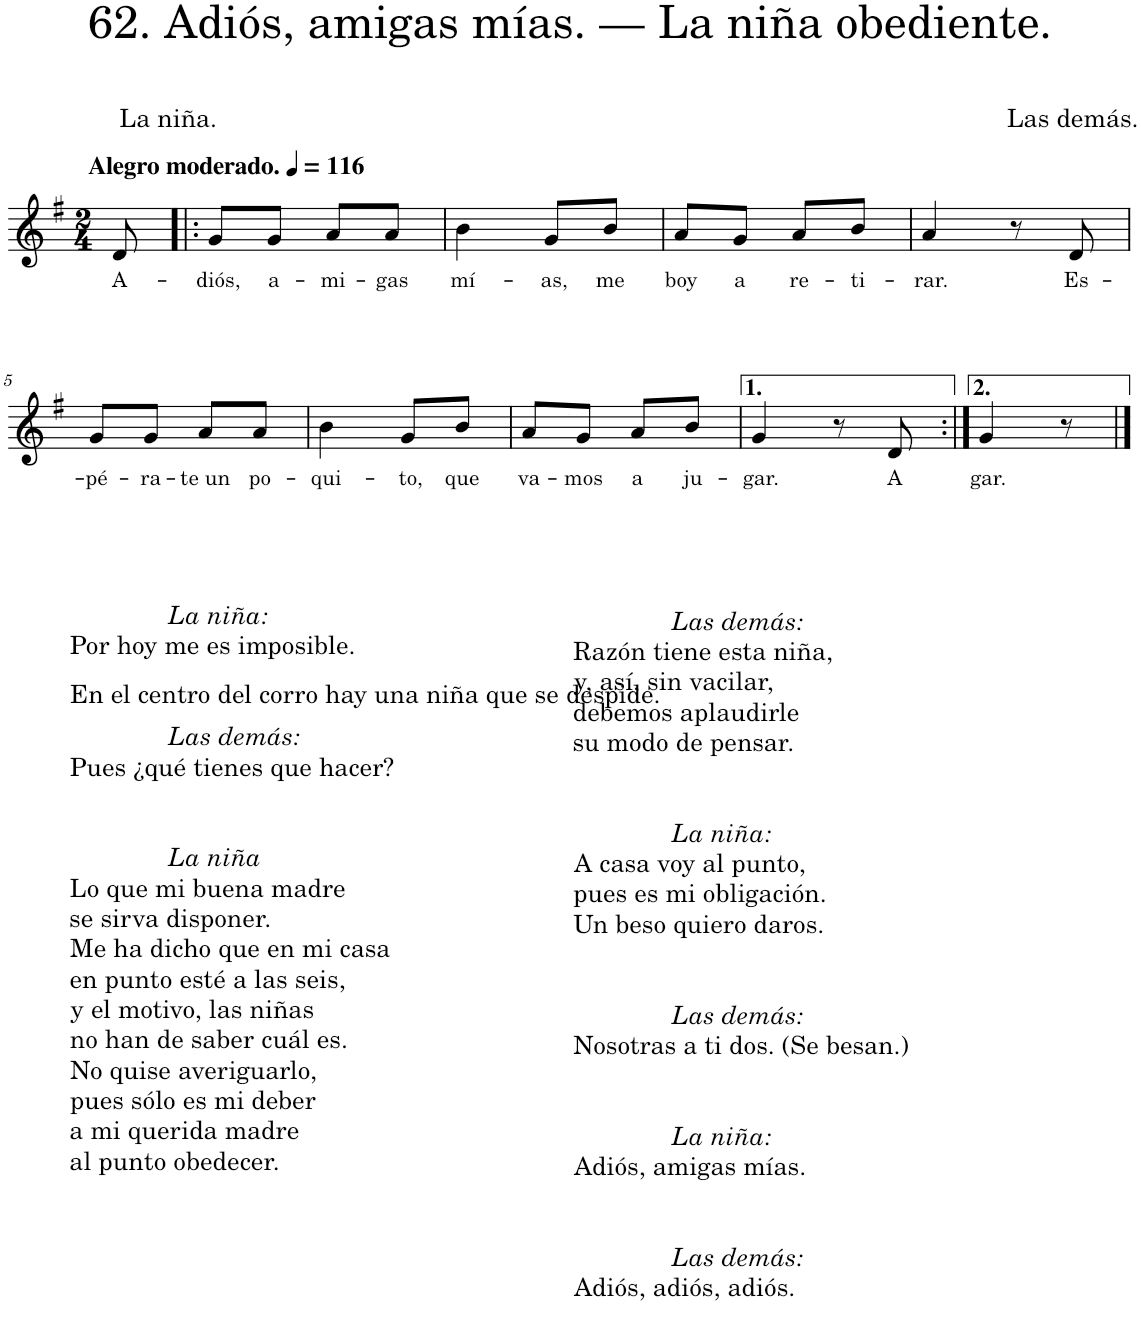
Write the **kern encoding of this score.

**kern	**text
*part1	*part1
*staff1	*staff1
*I"Piano	*
*I'Pno.	*
*clefG2	*
*k[f#]	*
*M2/4	*
*MM116	*
=	=
!LO:TX:a:B:t=Alegro moderado.	!
!LO:TX:a:t=La niña.	!
!	!LO:LY:b
8d/	A-
=1!|:	=1!|:
!	!LO:LY:b
8g/L	-diós,
!	!LO:LY:b
8g/J	a-
!	!LO:LY:b
8a/L	-mi-
!	!LO:LY:b
8a/J	-gas
=2	=2
!	!LO:LY:b
4b\	mí-
!LO:TX:a:t=Las demás.	!
!	!LO:LY:b
8g/L	-as,
!	!LO:LY:b
8b/J	me
=3	=3
!	!LO:LY:b
8a/L	boy
!	!LO:LY:b
8g/J	a
!	!LO:LY:b
8a/L	re-
!	!LO:LY:b
8b/J	-ti-
=4	=4
!	!LO:LY:b
4a/	-rar.
8r	.
!	!LO:LY:b
8d/	Es-
!!LO:LB:g=z
=5	=5
!LO:TX:b:i:t=La niña&colon;	!
!LO:TX:b:t=Por hoy me es imposible.	!
!LO:TX:b:i:t=Las demás&colon;	!
!LO:TX:b:t=Pues ¿qué tienes que hacer?	!
!LO:TX:b:i:t=La niña	!
!LO:TX:b:t=Lo que mi buena madre	!
!LO:TX:b:t=se sirva disponer.	!
!LO:TX:b:t=Me ha dicho que en mi casa	!
!LO:TX:b:t=en punto esté a las seis,	!
!LO:TX:b:t=y el motivo, las niñas	!
!LO:TX:b:t=no han de saber cuál es.	!
!LO:TX:b:t=No quise averiguarlo,	!
!LO:TX:b:t=pues sólo es mi deber	!
!LO:TX:b:t=a mi querida madre	!
!LO:TX:b:t=al punto obedecer.	!
!	!LO:LY:b
8g/L	-pé-
!LO:TX:b:t=En el centro del corro hay una niña que se despide.	!
!	!LO:LY:b
8g/J	-ra-
!LO:TX:b:t=Adaptado de una diana militar por las niñas.	!
!	!LO:LY:b
8a/L	-te un
!	!LO:LY:b
8a/J	po-
=6	=6
!	!LO:LY:b
4b\	-qui-
!	!LO:LY:b
8g/L	-to,
!	!LO:LY:b
8b/J	que
=7	=7
!	!LO:LY:b
8a/L	va-
!LO:TX:b:i:t=Las demás&colon;	!
!LO:TX:b:t=Razón tiene esta niña,	!
!LO:TX:b:t=y, así, sin vacilar,	!
!LO:TX:b:t=debemos aplaudirle	!
!LO:TX:b:t=su modo de pensar.	!
!LO:TX:b:i:t=La niña&colon;	!
!LO:TX:b:t=A casa voy al punto,	!
!LO:TX:b:t=pues es mi obligación.	!
!LO:TX:b:t=Un beso quiero daros.	!
!LO:TX:b:i:t=Las demás&colon;	!
!LO:TX:b:t=Nosotras a ti dos. (Se besan.)	!
!LO:TX:b:i:t=La niña&colon;	!
!LO:TX:b:t=Adiós, amigas mías.	!
!LO:TX:b:i:t=Las demás&colon;	!
!LO:TX:b:t=Adiós, adiós, adiós.	!
!	!LO:LY:b
8g/J	-mos
!	!LO:LY:b
8a/L	a
!	!LO:LY:b
8b/J	ju-
=8	=8
!	!LO:LY:b
4g/	-gar.
8r	.
!	!LO:LY:b
8d/	A
=9:|!	=9:|!
!	!LO:LY:b
4g/	gar.
8r	.
==	==
*-	*-
